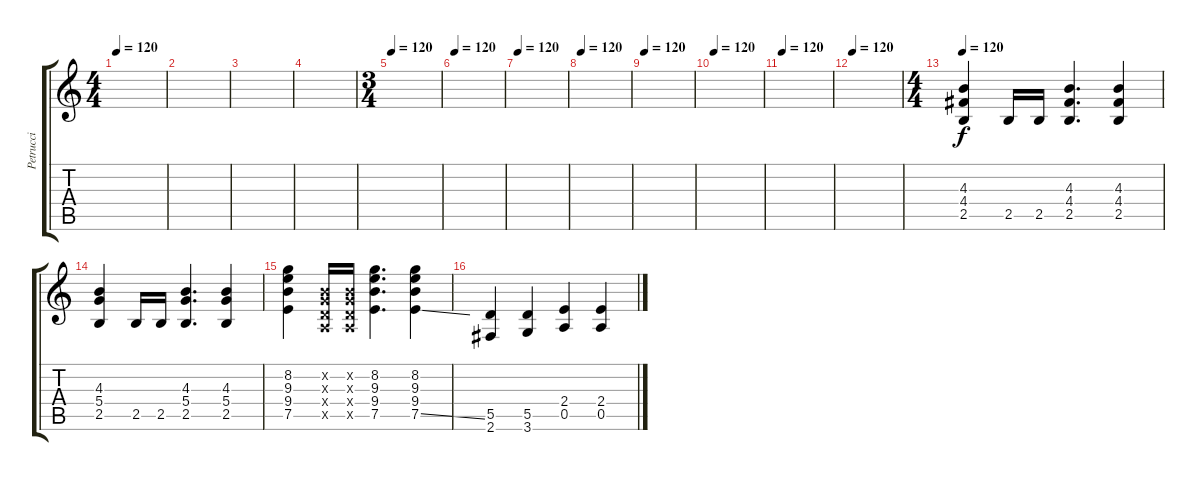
\track ("Petrucci" "Petrucci") {instrument distortionguitar}
\staff {score tabs}
\tuning (E4 B3 G3 D3 A2 E2) {hide}
\ts (4 4)
\tempo 120
\clef g2
\ks c
|
|
|
|
\ts (3 4)
\tempo 120
|
\tempo 120
|
\tempo 120
|
\tempo 120
|
\tempo 120
|
\tempo 120
|
\tempo 120
|
\tempo 120
|
\ts (4 4)
\tempo 120
(4.3 4.4 2.5).4 2.5.16 2.5.16 (4.3 4.4 2.5).4{d} (4.3 4.4 2.5).4 |
(4.3 5.4 2.5).4 2.5.16 2.5.16 (4.3 5.4 2.5).4{d} (4.3 5.4 2.5).4 |
(8.2 9.3 9.4 7.5).4 (0.2{x} 0.3{x} 0.4{x} 0.5{x}).16 (0.2{x} 0.3{x} 0.4{x} 0.5{x}).16 (8.2 9.3 9.4 7.5).4{d} (8.2 9.3 9.4 7.5{ss}).4 |
(5.5 2.6).4 (5.5 3.6).4 (2.4 0.5).4 (2.4 0.5).4
